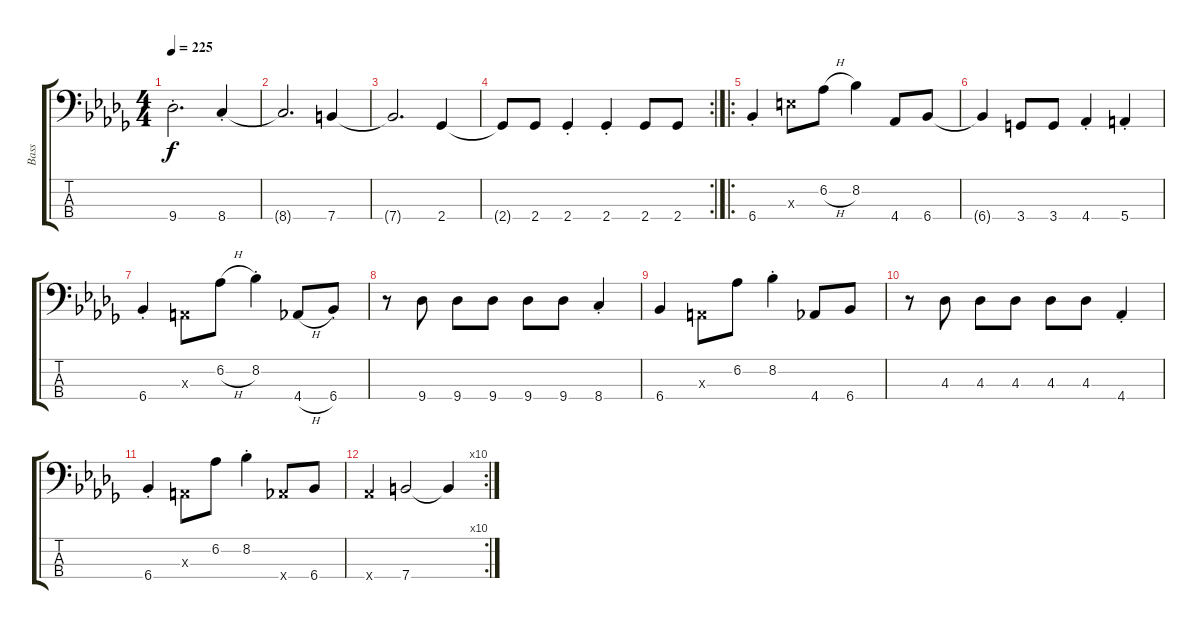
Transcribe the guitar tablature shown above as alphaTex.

\track ("Bass" "Bass") {instrument electricbassfinger}
\staff {score tabs}
\tuning (G2 D2 A1 E1) {hide}
\ts (4 4)
\tempo 225
\clef f4
\ks db
9.4{st}.2{d dy f} 8.4{st}.4 |
8.4{t}.2{d} 7.4.4 |
7.4{t}.2{d} 2.4.4 |
\rc 2
2.4{t}.8 2.4.8 2.4{st}.4 2.4{st}.4 2.4.8 2.4.8 |
\ro
6.4{st}.4 7.3{x}.8 6.2{h}.8 8.2.4 4.4.8 6.4.8 |
6.4{t}.4 3.4.8 3.4.8 4.4{st}.4 5.4{st}.4 |
6.4{st}.4 0.3{x}.8 6.2{h}.8 8.2{st}.4 4.4{h}.8 6.4{st}.8 |
r.8 9.4.8 9.4.8 9.4.8 9.4.8 9.4.8 8.4{st}.4 |
6.4.4 0.3{x}.8 6.2.8 8.2{st}.4 4.4.8 6.4.8 |
r.8 4.3.8 4.3.8 4.3.8 4.3.8 4.3.8 4.4{st}.4 |
6.4{st}.4 0.3{x}.8 6.2.8 8.2{st}.4 4.4{x}.8 6.4.8 |
\rc 10
4.4{x}.4 7.4.2 7.4{t}.4
